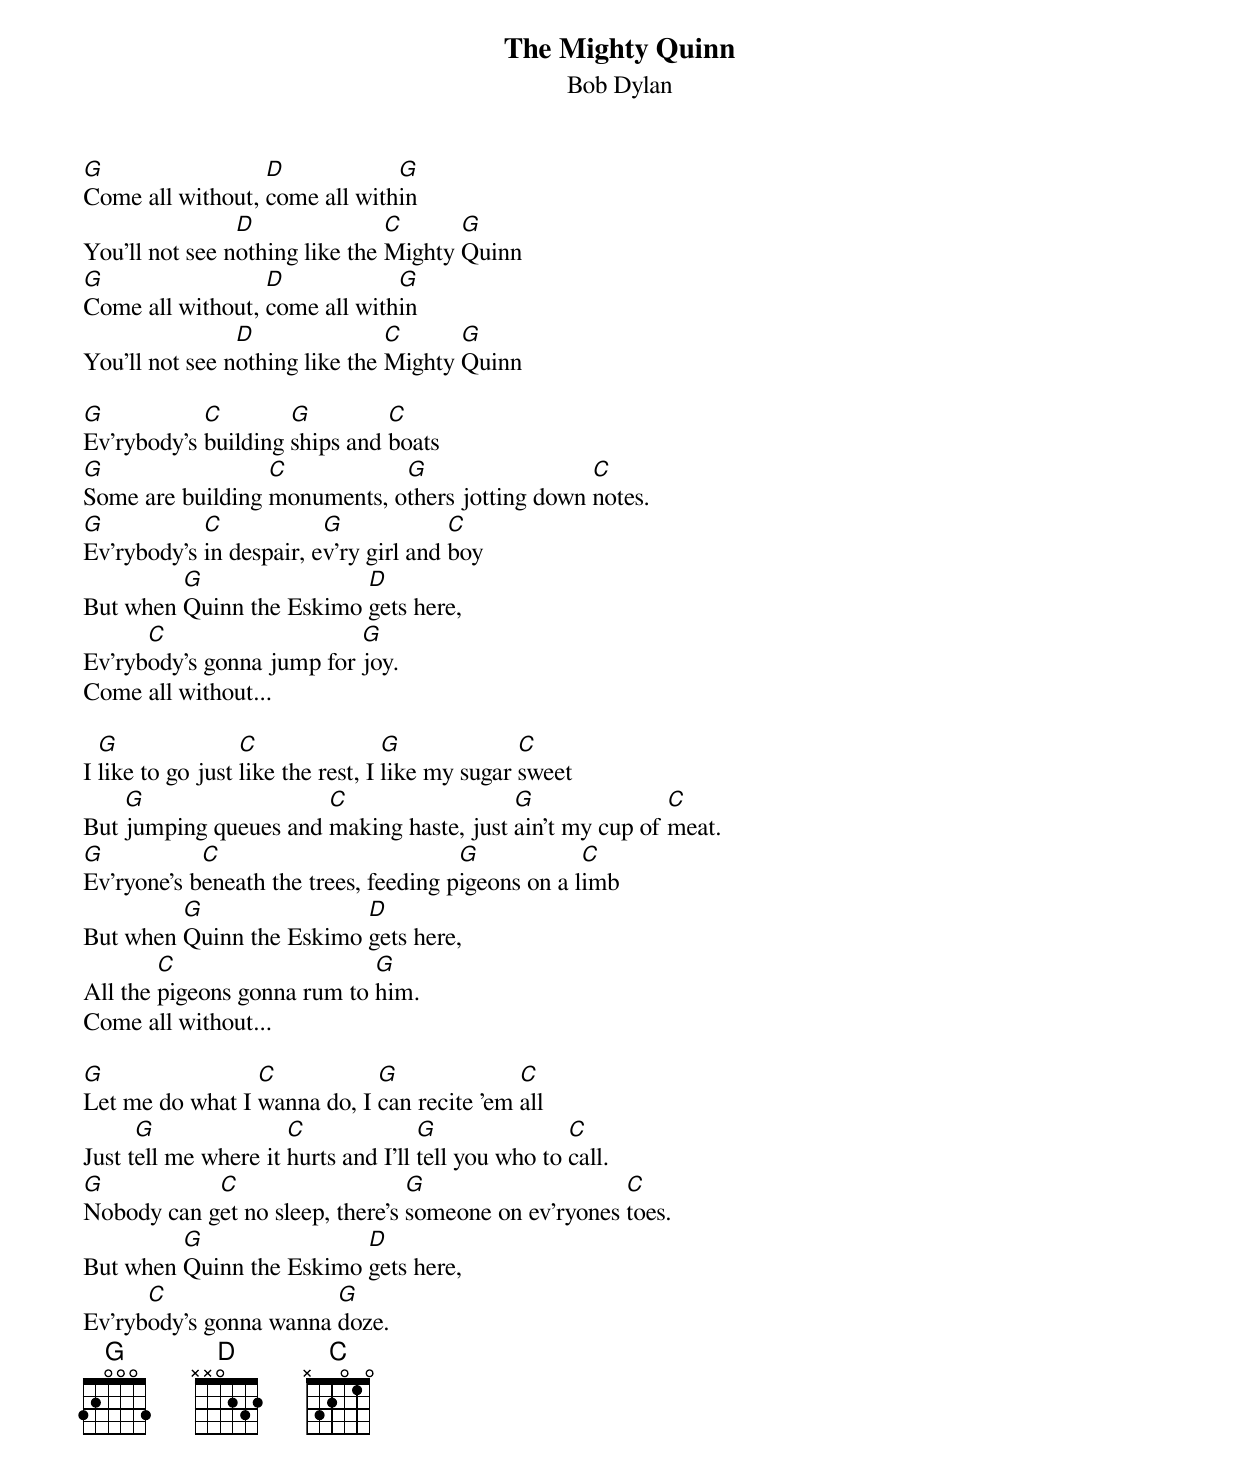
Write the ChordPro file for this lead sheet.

{t:The Mighty Quinn}
{st:Bob Dylan}

[G]Come all without, [D]come all with[G]in
You'll not see n[D]othing like the [C]Mighty [G]Quinn
[G]Come all without, [D]come all with[G]in
You'll not see n[D]othing like the [C]Mighty [G]Quinn

[G]Ev'rybody's [C]building [G]ships and [C]boats
[G]Some are building [C]monuments, o[G]thers jotting down [C]notes.
[G]Ev'rybody's [C]in despair, e[G]v'ry girl and [C]boy
But when [G]Quinn the Eskimo [D]gets here,
Ev'ryb[C]ody's gonna jump for [G]joy.
Come all without...

I [G]like to go just [C]like the rest, I [G]like my sugar [C]sweet
But [G]jumping queues and [C]making haste, just [G]ain't my cup of [C]meat.
[G]Ev'ryone's b[C]eneath the trees, feeding p[G]igeons on a l[C]imb
But when [G]Quinn the Eskimo [D]gets here,
All the [C]pigeons gonna rum to [G]him.
Come all without...

[G]Let me do what I [C]wanna do, I [G]can recite 'em [C]all
Just t[G]ell me where it [C]hurts and I'll [G]tell you who to [C]call.
[G]Nobody can g[C]et no sleep, there's [G]someone on ev'ryones [C]toes.
But when [G]Quinn the Eskimo [D]gets here,
Ev'ryb[C]ody's gonna wanna [G]doze.
